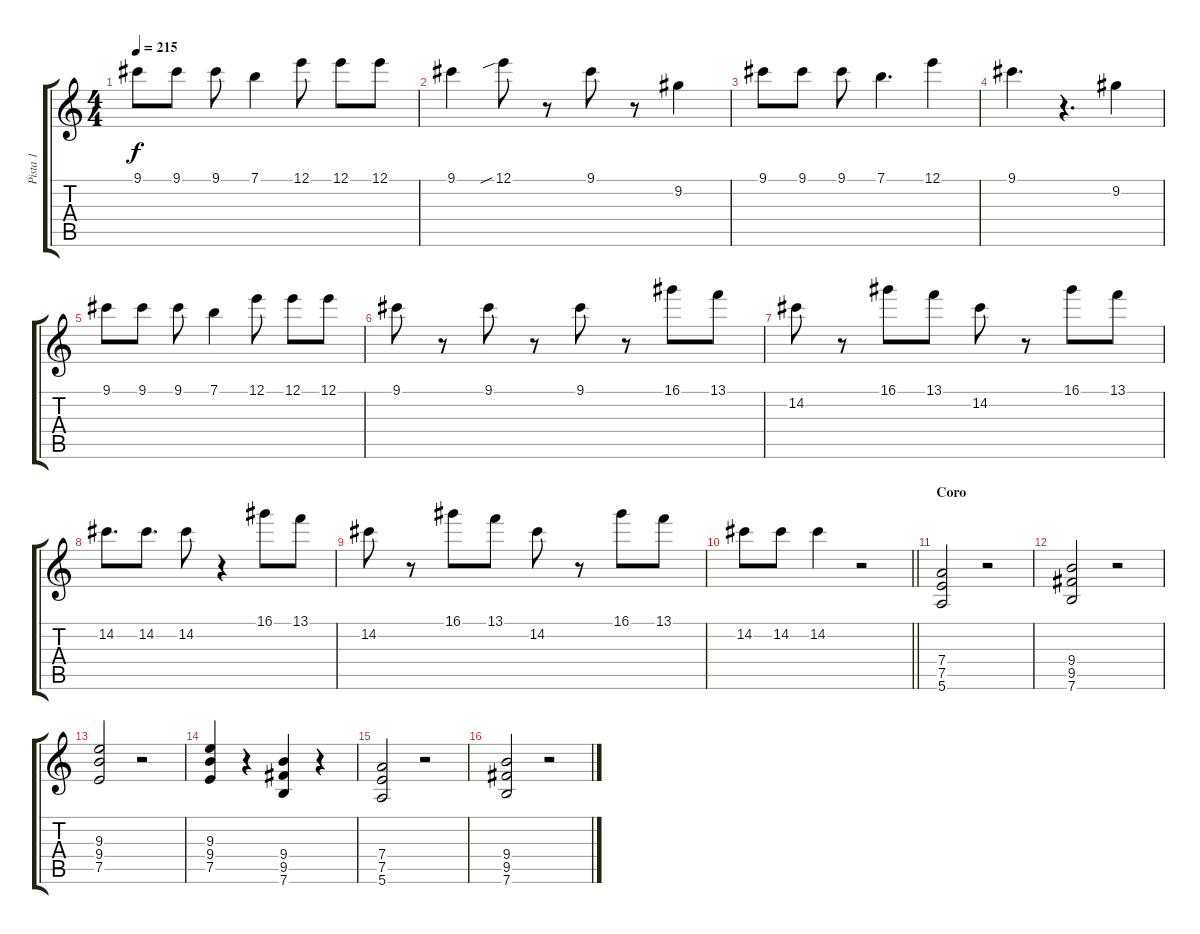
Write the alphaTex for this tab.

\track ("Pista 1" "Pista 1") {instrument overdrivenguitar}
\staff {score tabs}
\tuning (E4 B3 G3 D3 A2 E2) {hide}
\ts (4 4)
\tempo 215
\clef g2
\ks c
9.1.8{dy f} 9.1.8 9.1.8 7.1.4 12.1.8 12.1.8 12.1.8 |
9.1.4 12.1{sib}.8 r.8 9.1.8 r.8 9.2.4 |
9.1.8 9.1.8 9.1.8 7.1.4{d} 12.1.4 |
9.1.4{d} r.4{d} 9.2.4 |
9.1.8 9.1.8 9.1.8 7.1.4 12.1.8 12.1.8 12.1.8 |
9.1.8 r.8 9.1.8 r.8 9.1.8 r.8 16.1.8 13.1.8 |
14.2.8 r.8 16.1.8 13.1.8 14.2.8 r.8 16.1.8 13.1.8 |
14.2.8{d} 14.2.8{d} 14.2.8 r.4 16.1.8 13.1.8 |
14.2.8 r.8 16.1.8 13.1.8 14.2.8 r.8 16.1.8 13.1.8 |
\barLineRight lightlight
14.2.8 14.2.8 14.2.4 r.2 |
\section ("" "Coro")
(7.4 7.5 5.6).2 r.2 |
(9.4 9.5 7.6).2 r.2 |
(9.3 9.4 7.5).2 r.2 |
(9.3 9.4 7.5).4 r.4 (9.4 9.5 7.6).4 r.4 |
(7.4 7.5 5.6).2 r.2 |
(9.4 9.5 7.6).2 r.2
